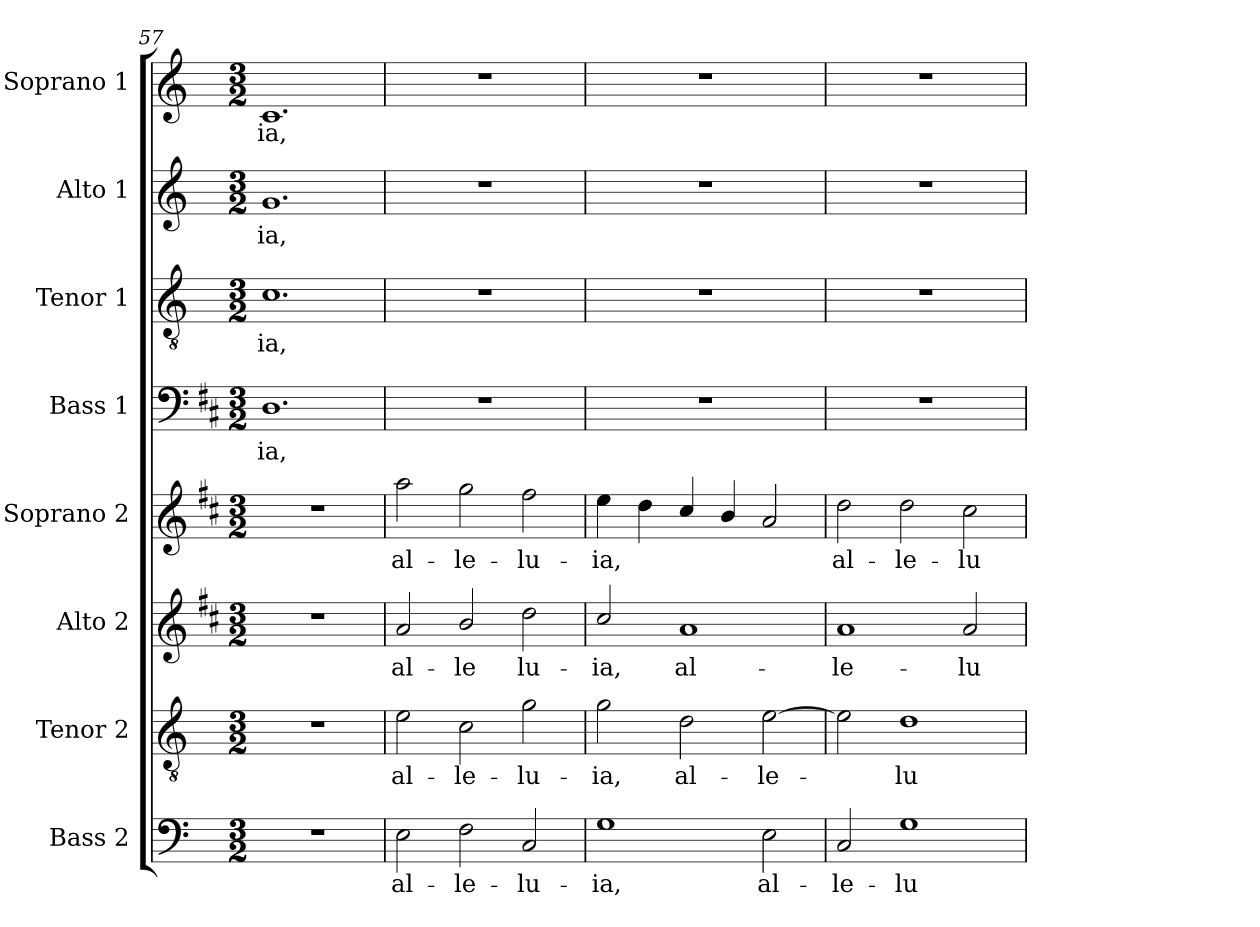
**kern	**text	**kern	**text	**kern	**text	**kern	**text	**kern	**text	**kern	**text	**kern	**text	**kern	**text
*part8	*part8	*part7	*part7	*part6	*part6	*part5	*part5	*part4	*part4	*part3	*part3	*part2	*part2	*part1	*part1
*staff8	*staff8	*staff7	*staff7	*staff6	*staff6	*staff5	*staff5	*staff4	*staff4	*staff3	*staff3	*staff2	*staff2	*staff1	*staff1
*I"Bass 2	*	*I"Tenor 2	*	*I"Alto 2	*	*I"Soprano 2	*	*I"Bass 1	*	*I"Tenor 1	*	*I"Alto 1	*	*I"Soprano 1	*
*I'B 2	*	*I'T 2	*	*I'A 2	*	*I'S 2	*	*I'B 1	*	*I'T 1	*	*I'A 1	*	*I'S 1	*
*clefF4	*	*clefGv2	*	*clefG2	*	*clefG2	*	*clefF4	*	*clefGv2	*	*clefG2	*	*clefG2	*
*	*	*	*	*ITrd1c2	*	*ITrd1c2	*	*ITrd1c2	*	*	*	*	*	*ITrd-7c-12	*
*k[]	*	*k[]	*	*k[]	*	*k[]	*	*k[]	*	*k[]	*	*k[]	*	*k[]	*
*C:	*	*C:	*	*C:	*	*C:	*	*C:	*	*C:	*	*C:	*	*C:	*
*M3/2	*	*M3/2	*	*M3/2	*	*M3/2	*	*M3/2	*	*M3/2	*	*M3/2	*	*M3/2	*
=57	=57	=57	=57	=57	=57	=57	=57	=57	=57	=57	=57	=57	=57	=57	=57
1.r	.	1.r	.	1.r	.	1.r	.	1.C	-ia,	1.c	-ia,	1.g	-ia,	1.cc	-ia,
=58	=58	=58	=58	=58	=58	=58	=58	=58	=58	=58	=58	=58	=58	=58	=58
2E\	al-	2e\	al-	2g/	al-	2gg\	al-	1.r	.	1.r	.	1.r	.	1.r	.
2F\	-le-	2c\	-le-	2a/	-le	2ff\	-le-	.	.	.	.	.	.	.	.
2C/	-lu-	2g\	-lu-	2cc\	lu-	2ee\	-lu-	.	.	.	.	.	.	.	.
=59	=59	=59	=59	=59	=59	=59	=59	=59	=59	=59	=59	=59	=59	=59	=59
1G	-ia,	2g\	-ia,	2b/	-ia,	4dd\	-ia,	1.r	.	1.r	.	1.r	.	1.r	.
.	.	.	.	.	.	4cc\	.	.	.	.	.	.	.	.	.
.	.	2d\	al-	1g	al-	4b/	.	.	.	.	.	.	.	.	.
.	.	.	.	.	.	4a/	.	.	.	.	.	.	.	.	.
2E\	al-	[>2e\	-le-	.	.	2g/	.	.	.	.	.	.	.	.	.
=60	=60	=60	=60	=60	=60	=60	=60	=60	=60	=60	=60	=60	=60	=60	=60
2C/	-le-	2e\]	-­	1g	-le-	2cc\	al-	1.r	.	1.r	.	1.r	.	1.r	.
1G	-lu-	1d	lu-	.	.	2cc\	-le-	.	.	.	.	.	.	.	.
.	.	.	.	2g/	-lu-	2b\	-lu-	.	.	.	.	.	.	.	.
=	=	=	=	=	=	=	=	=	=	=	=	=	=	=	=
*-	*-	*-	*-	*-	*-	*-	*-	*-	*-	*-	*-	*-	*-	*-	*-
